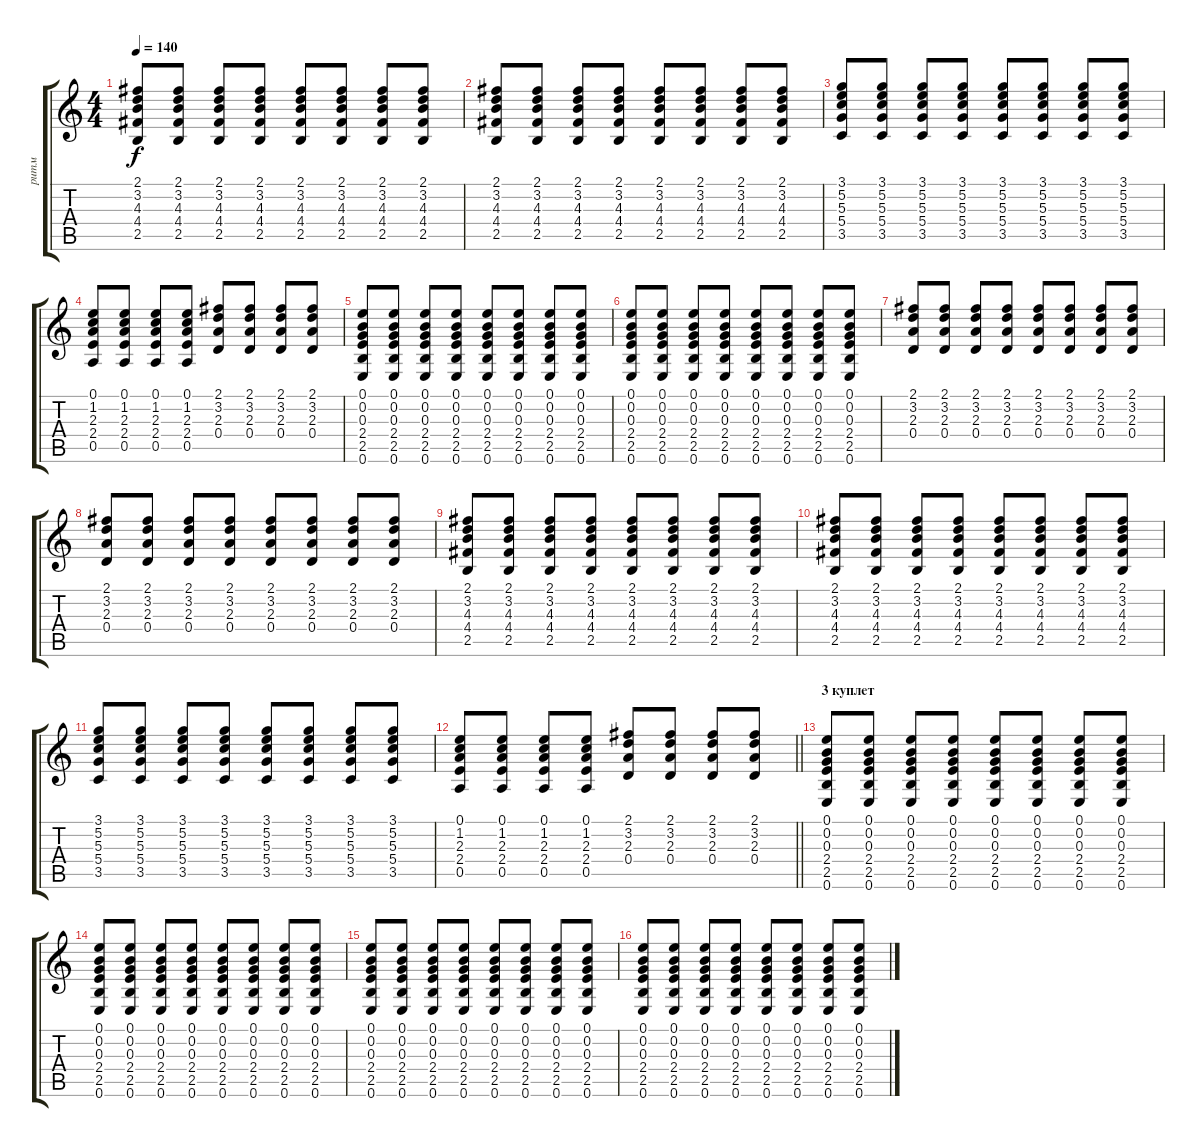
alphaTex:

\track ("ритм" "ритм") {instrument acousticguitarsteel}
\staff {score tabs}
\tuning (E4 B3 G3 D3 A2 E2) {hide}
\ts (4 4)
\tempo 140
\clef g2
\ks c
(2.1 3.2 4.3 4.4 2.5).8{dy f} (2.1 3.2 4.3 4.4 2.5).8 (2.1 3.2 4.3 4.4 2.5).8 (2.1 3.2 4.3 4.4 2.5).8 (2.1 3.2 4.3 4.4 2.5).8 (2.1 3.2 4.3 4.4 2.5).8 (2.1 3.2 4.3 4.4 2.5).8 (2.1 3.2 4.3 4.4 2.5).8 |
(2.1 3.2 4.3 4.4 2.5).8 (2.1 3.2 4.3 4.4 2.5).8 (2.1 3.2 4.3 4.4 2.5).8 (2.1 3.2 4.3 4.4 2.5).8 (2.1 3.2 4.3 4.4 2.5).8 (2.1 3.2 4.3 4.4 2.5).8 (2.1 3.2 4.3 4.4 2.5).8 (2.1 3.2 4.3 4.4 2.5).8 |
(3.1 5.2 5.3 5.4 3.5).8 (3.1 5.2 5.3 5.4 3.5).8 (3.1 5.2 5.3 5.4 3.5).8 (3.1 5.2 5.3 5.4 3.5).8 (3.1 5.2 5.3 5.4 3.5).8 (3.1 5.2 5.3 5.4 3.5).8 (3.1 5.2 5.3 5.4 3.5).8 (3.1 5.2 5.3 5.4 3.5).8 |
(0.1 1.2 2.3 2.4 0.5).8 (0.1 1.2 2.3 2.4 0.5).8 (0.1 1.2 2.3 2.4 0.5).8 (0.1 1.2 2.3 2.4 0.5).8 (2.1 3.2 2.3 0.4).8 (2.1 3.2 2.3 0.4).8 (2.1 3.2 2.3 0.4).8 (2.1 3.2 2.3 0.4).8 |
(0.1 0.2 0.3 2.4 2.5 0.6).8 (0.1 0.2 0.3 2.4 2.5 0.6).8 (0.1 0.2 0.3 2.4 2.5 0.6).8 (0.1 0.2 0.3 2.4 2.5 0.6).8 (0.1 0.2 0.3 2.4 2.5 0.6).8 (0.1 0.2 0.3 2.4 2.5 0.6).8 (0.1 0.2 0.3 2.4 2.5 0.6).8 (0.1 0.2 0.3 2.4 2.5 0.6).8 |
(0.1 0.2 0.3 2.4 2.5 0.6).8 (0.1 0.2 0.3 2.4 2.5 0.6).8 (0.1 0.2 0.3 2.4 2.5 0.6).8 (0.1 0.2 0.3 2.4 2.5 0.6).8 (0.1 0.2 0.3 2.4 2.5 0.6).8 (0.1 0.2 0.3 2.4 2.5 0.6).8 (0.1 0.2 0.3 2.4 2.5 0.6).8 (0.1 0.2 0.3 2.4 2.5 0.6).8 |
(2.1 3.2 2.3 0.4).8 (2.1 3.2 2.3 0.4).8 (2.1 3.2 2.3 0.4).8 (2.1 3.2 2.3 0.4).8 (2.1 3.2 2.3 0.4).8 (2.1 3.2 2.3 0.4).8 (2.1 3.2 2.3 0.4).8 (2.1 3.2 2.3 0.4).8 |
(2.1 3.2 2.3 0.4).8 (2.1 3.2 2.3 0.4).8 (2.1 3.2 2.3 0.4).8 (2.1 3.2 2.3 0.4).8 (2.1 3.2 2.3 0.4).8 (2.1 3.2 2.3 0.4).8 (2.1 3.2 2.3 0.4).8 (2.1 3.2 2.3 0.4).8 |
(2.1 3.2 4.3 4.4 2.5).8 (2.1 3.2 4.3 4.4 2.5).8 (2.1 3.2 4.3 4.4 2.5).8 (2.1 3.2 4.3 4.4 2.5).8 (2.1 3.2 4.3 4.4 2.5).8 (2.1 3.2 4.3 4.4 2.5).8 (2.1 3.2 4.3 4.4 2.5).8 (2.1 3.2 4.3 4.4 2.5).8 |
(2.1 3.2 4.3 4.4 2.5).8 (2.1 3.2 4.3 4.4 2.5).8 (2.1 3.2 4.3 4.4 2.5).8 (2.1 3.2 4.3 4.4 2.5).8 (2.1 3.2 4.3 4.4 2.5).8 (2.1 3.2 4.3 4.4 2.5).8 (2.1 3.2 4.3 4.4 2.5).8 (2.1 3.2 4.3 4.4 2.5).8 |
(3.1 5.2 5.3 5.4 3.5).8 (3.1 5.2 5.3 5.4 3.5).8 (3.1 5.2 5.3 5.4 3.5).8 (3.1 5.2 5.3 5.4 3.5).8 (3.1 5.2 5.3 5.4 3.5).8 (3.1 5.2 5.3 5.4 3.5).8 (3.1 5.2 5.3 5.4 3.5).8 (3.1 5.2 5.3 5.4 3.5).8 |
\barLineRight lightlight
(0.1 1.2 2.3 2.4 0.5).8 (0.1 1.2 2.3 2.4 0.5).8 (0.1 1.2 2.3 2.4 0.5).8 (0.1 1.2 2.3 2.4 0.5).8 (2.1 3.2 2.3 0.4).8 (2.1 3.2 2.3 0.4).8 (2.1 3.2 2.3 0.4).8 (2.1 3.2 2.3 0.4).8 |
\section ("" "3 куплет")
(0.1 0.2 0.3 2.4 2.5 0.6).8 (0.1 0.2 0.3 2.4 2.5 0.6).8 (0.1 0.2 0.3 2.4 2.5 0.6).8 (0.1 0.2 0.3 2.4 2.5 0.6).8 (0.1 0.2 0.3 2.4 2.5 0.6).8 (0.1 0.2 0.3 2.4 2.5 0.6).8 (0.1 0.2 0.3 2.4 2.5 0.6).8 (0.1 0.2 0.3 2.4 2.5 0.6).8 |
(0.1 0.2 0.3 2.4 2.5 0.6).8 (0.1 0.2 0.3 2.4 2.5 0.6).8 (0.1 0.2 0.3 2.4 2.5 0.6).8 (0.1 0.2 0.3 2.4 2.5 0.6).8 (0.1 0.2 0.3 2.4 2.5 0.6).8 (0.1 0.2 0.3 2.4 2.5 0.6).8 (0.1 0.2 0.3 2.4 2.5 0.6).8 (0.1 0.2 0.3 2.4 2.5 0.6).8 |
(0.1 0.2 0.3 2.4 2.5 0.6).8 (0.1 0.2 0.3 2.4 2.5 0.6).8 (0.1 0.2 0.3 2.4 2.5 0.6).8 (0.1 0.2 0.3 2.4 2.5 0.6).8 (0.1 0.2 0.3 2.4 2.5 0.6).8 (0.1 0.2 0.3 2.4 2.5 0.6).8 (0.1 0.2 0.3 2.4 2.5 0.6).8 (0.1 0.2 0.3 2.4 2.5 0.6).8 |
(0.1 0.2 0.3 2.4 2.5 0.6).8 (0.1 0.2 0.3 2.4 2.5 0.6).8 (0.1 0.2 0.3 2.4 2.5 0.6).8 (0.1 0.2 0.3 2.4 2.5 0.6).8 (0.1 0.2 0.3 2.4 2.5 0.6).8 (0.1 0.2 0.3 2.4 2.5 0.6).8 (0.1 0.2 0.3 2.4 2.5 0.6).8 (0.1 0.2 0.3 2.4 2.5 0.6).8
